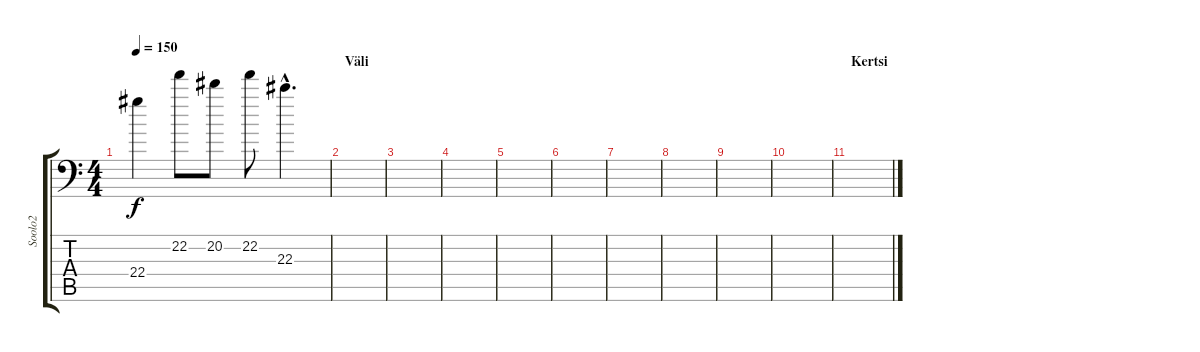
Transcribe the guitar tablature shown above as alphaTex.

\track ("Soolo2" "Soolo2") {instrument distortionguitar}
\staff {score tabs}
\tuning (C4 G3 Eb3 Bb2 F2 Bb1) {hide}
\ts (4 4)
\tempo 150
\clef f4
\ks c
22.4.4{dy f} 22.2.8 20.2.8 22.2.8 22.3{hac}.4{d} |
\section ("" "Väli")
|
|
|
|
|
|
|
|
|
\section ("" "Kertsi")
